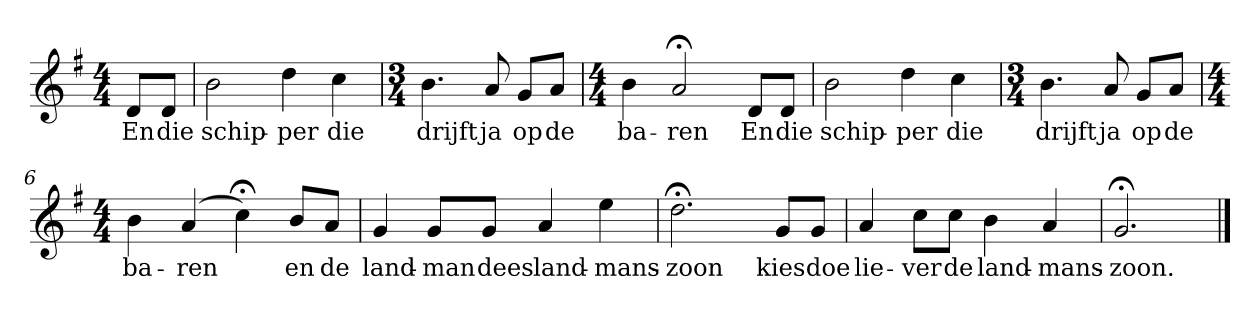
**kern	**text
*part1	*part1
*staff1	*staff1
*k[f#]	*
*G:	*
*M4/4	*
*MM120	*
=	=
8dL	En
8dJ	die
=1	=1
2b	schip-
4dd	-per
4cc	die
=2	=2
*M3/4	*
4.b	drijft
8a	ja
8gL	op
8aJ	de
=3	=3
*M4/4	*
4b	ba-
2a;<	-ren
8dL	En
8dJ	die
=4	=4
2b	schip-
4dd	-per
4cc	die
=5	=5
*M3/4	*
4.b	drijft
8a	ja
8gL	op
8aJ	de
=6	=6
*M4/4	*
4b	ba-
(4a	-ren
4cc;<)	.
8bL	en
8aJ	de
=7	=7
4g	land-
8gL	-man
8gJ	dees
4a	land-
4ee	-mans-
=8	=8
2.dd;<	-zoon
8gL	kies
8gJ	doe
=9	=9
4a	lie-
8ccL	-ver
8ccJ	de
4b	land-
4a	-mans-
=10	=10
2.g;<	-zoon.
==	==
*-	*-
